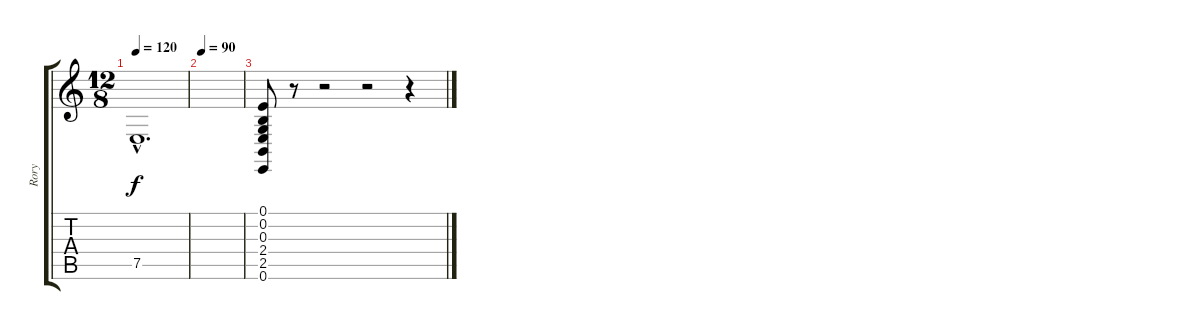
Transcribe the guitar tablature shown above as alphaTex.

\track ("Rory" "Rory") {instrument churchorgan}
\staff {score tabs}
\tuning (E4 B3 G3 D3 A2 E2) {hide}
\ts (12 8)
\tempo 120
\clef g2
\ks c
7.5{hac t}.1{d dy f} |
\tempo 90
|
(0.1 0.2 0.3 2.4 2.5 0.6).8 r.8 r.2 r.2 r.4
